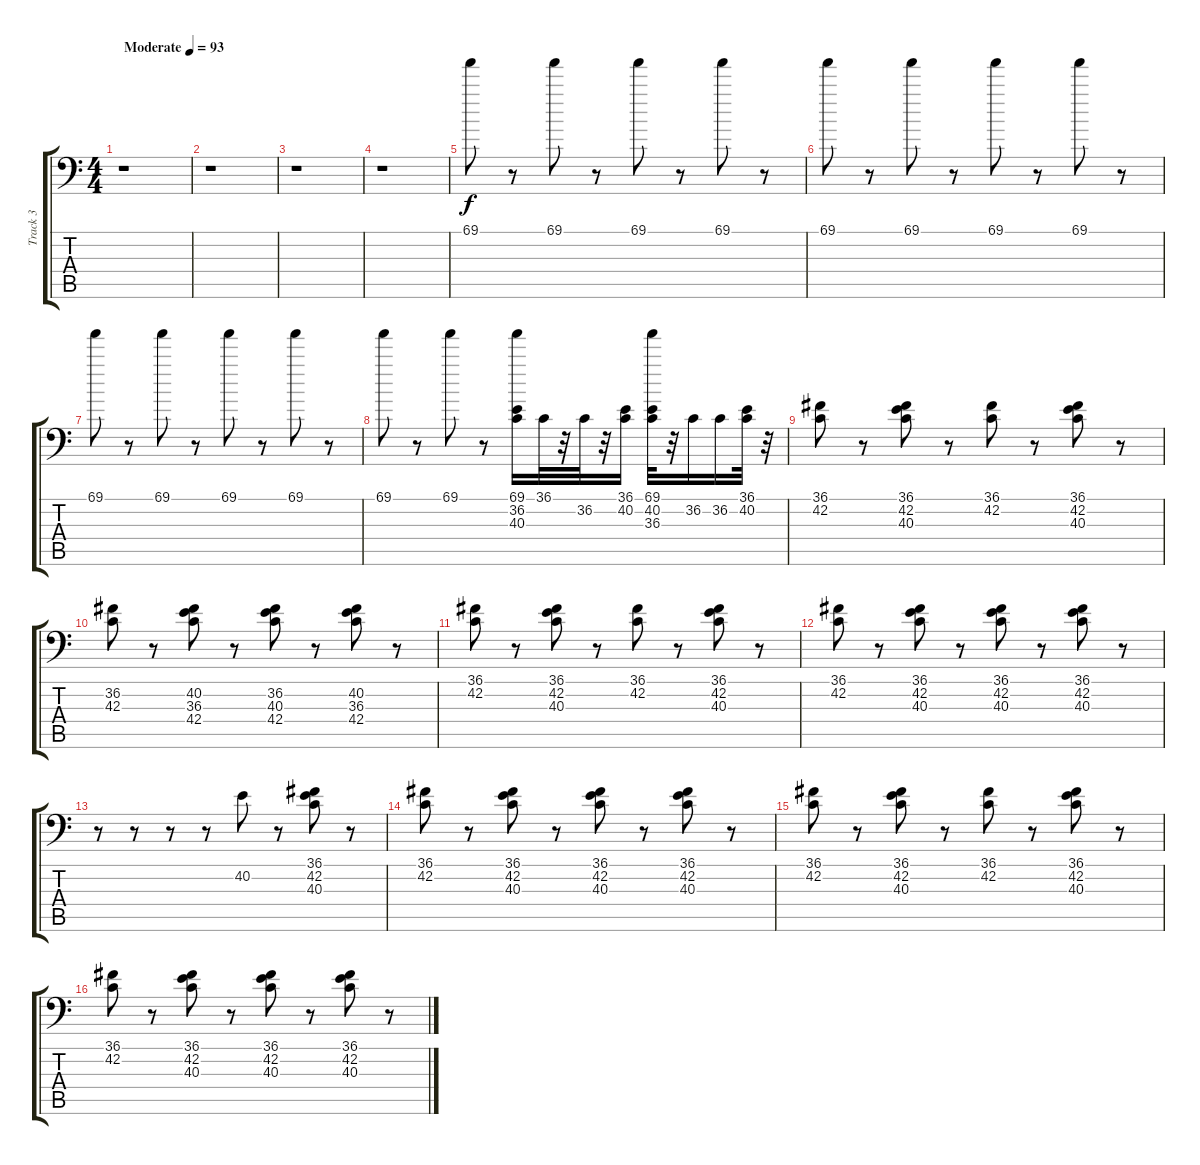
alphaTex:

\track ("Track 3" "Track 3") {instrument acousticgrandpiano}
\staff {score tabs}
\tuning (C-1 C-1 C-1 C-1 C-1 C-1) {hide}
\ts (4 4)
\tempo (93 "Moderate")
\clef f4
\ks c
r.1{dy f instrument acousticgrandpiano} |
r.1 |
r.1 |
r.1 |
69.1.8 r.8 69.1.8 r.8 69.1.8 r.8 69.1.8 r.8 |
69.1.8 r.8 69.1.8 r.8 69.1.8 r.8 69.1.8 r.8 |
69.1.8 r.8 69.1.8 r.8 69.1.8 r.8 69.1.8 r.8 |
69.1.8 r.8 69.1.8 r.8 (69.1 36.2 40.3).16 36.1.32 r.32 36.2.32 r.32 (36.1 40.2).16 (69.1 40.2 36.3).32 r.32 36.2.16 36.2.16 (36.1 40.2).32 r.32 |
(36.1 42.2).8 r.8 (36.1 42.2 40.3).8 r.8 (36.1 42.2).8 r.8 (36.1 42.2 40.3).8 r.8 |
(36.2 42.3).8 r.8 (40.2 36.3 42.4).8 r.8 (36.2 40.3 42.4).8 r.8 (40.2 36.3 42.4).8 r.8 |
(36.1 42.2).8 r.8 (36.1 42.2 40.3).8 r.8 (36.1 42.2).8 r.8 (36.1 42.2 40.3).8 r.8 |
(36.1 42.2).8 r.8 (36.1 42.2 40.3).8 r.8 (36.1 42.2 40.3).8 r.8 (36.1 42.2 40.3).8 r.8 |
r.8 r.8 r.8 r.8 40.2.8 r.8 (36.1 42.2 40.3).8 r.8 |
(36.1 42.2).8 r.8 (36.1 42.2 40.3).8 r.8 (36.1 42.2 40.3).8 r.8 (36.1 42.2 40.3).8 r.8 |
(36.1 42.2).8 r.8 (36.1 42.2 40.3).8 r.8 (36.1 42.2).8 r.8 (36.1 42.2 40.3).8 r.8 |
(36.1 42.2).8 r.8 (36.1 42.2 40.3).8 r.8 (36.1 42.2 40.3).8 r.8 (36.1 42.2 40.3).8 r.8
